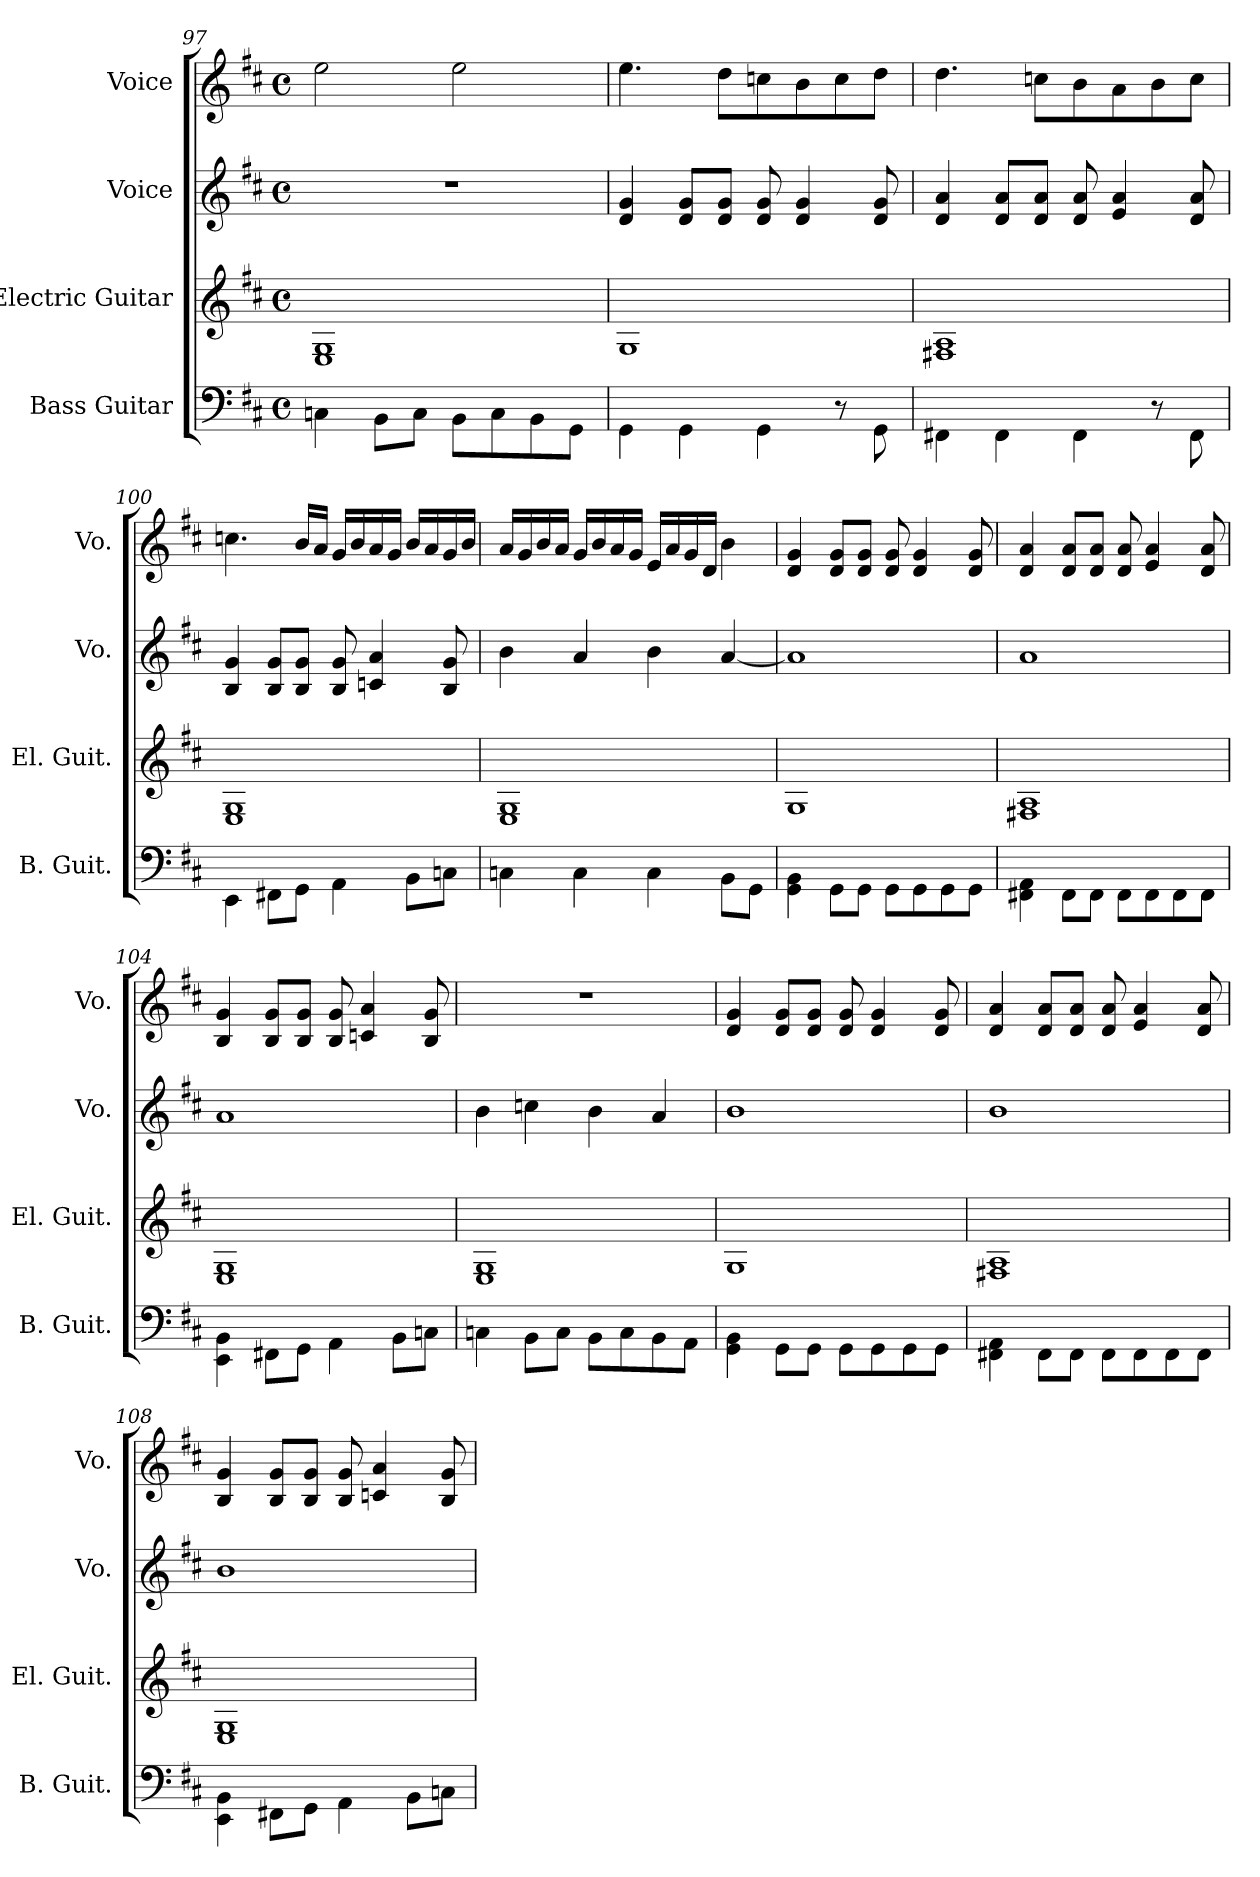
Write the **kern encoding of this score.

**kern	**kern	**kern	**kern
*part4	*part3	*part2	*part1
*staff4	*staff3	*staff2	*staff1
*I"Bass Guitar	*I"Electric Guitar	*I"Voice	*I"Voice
*I'B. Guit.	*I'El. Guit.	*I'Vo.	*I'Vo.
*	*	*clefG2	*clefG2
*k[f#c#]	*k[f#c#]	*k[f#c#]	*k[f#c#]
*M4/4	*M4/4	*M4/4	*M4/4
*met(c)	*met(c)	*met(c)	*met(c)
=97	=97	=97	=97
4C\	1E 1G	1r	2ee\
8BB\L	.	.	.
8C\J	.	.	.
8BB\L	.	.	2ee\
8C\	.	.	.
8BB\	.	.	.
8GG\J	.	.	.
!!LO:PB:g=z
=98	=98	=98	=98
4GG\	1G	4d/ 4g/	4.ee\
4GG\	.	8d/ 8g/L	.
.	.	8d/ 8g/J	8dd\L
4GG\	.	8d/ 8g/	8ccn\
.	.	4d/ 4g/	8b\
8r	.	.	8cc\
8GG\	.	8d/ 8g/	8dd\J
=99	=99	=99	=99
4FF#X\	1F#X 1A	4d/ 4a/	4.dd\
4FF#\	.	8d/ 8a/L	.
.	.	8d/ 8a/J	8ccn\L
4FF#\	.	8d/ 8a/	8b\
.	.	4e/ 4a/	8a\
8r	.	.	8b\
8FF#\	.	8d/ 8a/	8cc\J
=100	=100	=100	=100
4EE\	1E 1G	4B/ 4g/	4.ccn\
8FF#X\L	.	8B/ 8g/L	.
8GG\J	.	8B/ 8g/J	16b/LL
.	.	.	16a/JJ
4AA\	.	8B/ 8g/	16g/LL
.	.	.	16b/
.	.	4cn/ 4a/	16a/
.	.	.	16g/JJ
8BB\L	.	.	16b/LL
.	.	.	16a/
8C\J	.	8B/ 8g/	16g/
.	.	.	16b/JJ
!!LO:LB:g=z
=101	=101	=101	=101
4C\	1E 1G	4b\	16a/LL
.	.	.	16g/
.	.	.	16b/
.	.	.	16a/JJ
4C\	.	4a/	16g/LL
.	.	.	16b/
.	.	.	16a/
.	.	.	16g/JJ
4C\	.	4b\	16e/LL
.	.	.	16a/
.	.	.	16g/
.	.	.	16d/JJ
8BB\L	.	[4a/	4b\
8GG\J	.	.	.
=102	=102	=102	=102
4GG\ 4BB\	1G	1a]	4d/ 4g/
8GG\L	.	.	8d/ 8g/L
8GG\J	.	.	8d/ 8g/J
8GG\L	.	.	8d/ 8g/
8GG\	.	.	4d/ 4g/
8GG\	.	.	.
8GG\J	.	.	8d/ 8g/
=103	=103	=103	=103
4FF#X\ 4AA\	1F#X 1A	1a	4d/ 4a/
8FF#\L	.	.	8d/ 8a/L
8FF#\J	.	.	8d/ 8a/J
8FF#\L	.	.	8d/ 8a/
8FF#\	.	.	4e/ 4a/
8FF#\	.	.	.
8FF#\J	.	.	8d/ 8a/
=104	=104	=104	=104
4EE\ 4BB\	1E 1G	1a	4B/ 4g/
8FF#X\L	.	.	8B/ 8g/L
8GG\J	.	.	8B/ 8g/J
4AA\	.	.	8B/ 8g/
.	.	.	4cn/ 4a/
8BB\L	.	.	.
8C\J	.	.	8B/ 8g/
!!LO:PB:g=z
=105	=105	=105	=105
4C\	1E 1G	4b\	1r
8BB\L	.	4ccn\	.
8C\J	.	.	.
8BB\L	.	4b\	.
8C\	.	.	.
8BB\	.	4a/	.
8AA\J	.	.	.
=106	=106	=106	=106
4GG\ 4BB\	1G	1b	4d/ 4g/
8GG\L	.	.	8d/ 8g/L
8GG\J	.	.	8d/ 8g/J
8GG\L	.	.	8d/ 8g/
8GG\	.	.	4d/ 4g/
8GG\	.	.	.
8GG\J	.	.	8d/ 8g/
=107	=107	=107	=107
4FF#X\ 4AA\	1F#X 1A	1b	4d/ 4a/
8FF#\L	.	.	8d/ 8a/L
8FF#\J	.	.	8d/ 8a/J
8FF#\L	.	.	8d/ 8a/
8FF#\	.	.	4e/ 4a/
8FF#\	.	.	.
8FF#\J	.	.	8d/ 8a/
=108	=108	=108	=108
4EE\ 4BB\	1E 1G	1b	4B/ 4g/
8FF#X\L	.	.	8B/ 8g/L
8GG\J	.	.	8B/ 8g/J
4AA\	.	.	8B/ 8g/
.	.	.	4cn/ 4a/
8BB\L	.	.	.
8C\J	.	.	8B/ 8g/
=	=	=	=
*-	*-	*-	*-
